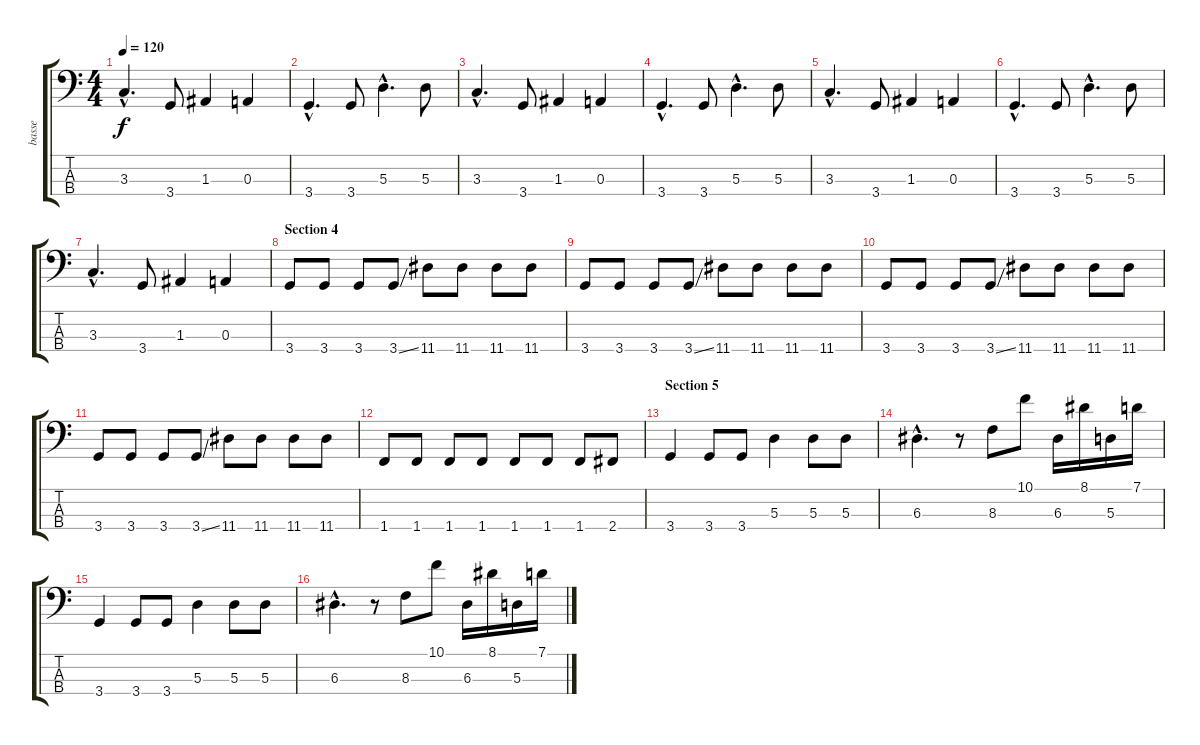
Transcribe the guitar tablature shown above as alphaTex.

\track ("basse" "basse") {instrument electricbassfinger}
\staff {score tabs}
\tuning (G2 D2 A1 E1) {hide}
\ts (4 4)
\tempo 120
\clef f4
\ks c
3.3{hac}.4{d dy f} 3.4.8 1.3.4 0.3.4 |
3.4{hac}.4{d} 3.4.8 5.3{hac}.4{d} 5.3.8 |
3.3{hac}.4{d} 3.4.8 1.3.4 0.3.4 |
3.4{hac}.4{d} 3.4.8 5.3{hac}.4{d} 5.3.8 |
3.3{hac}.4{d} 3.4.8 1.3.4 0.3.4 |
3.4{hac}.4{d} 3.4.8 5.3{hac}.4{d} 5.3.8 |
3.3{hac}.4{d} 3.4.8 1.3.4 0.3.4 |
\section ("" "Section 4")
3.4.8 3.4.8 3.4.8 3.4{ss}.8 11.4.8 11.4.8 11.4.8 11.4.8 |
3.4.8 3.4.8 3.4.8 3.4{ss}.8 11.4.8 11.4.8 11.4.8 11.4.8 |
3.4.8 3.4.8 3.4.8 3.4{ss}.8 11.4.8 11.4.8 11.4.8 11.4.8 |
3.4.8 3.4.8 3.4.8 3.4{ss}.8 11.4.8 11.4.8 11.4.8 11.4.8 |
1.4.8 1.4.8 1.4.8 1.4.8 1.4.8 1.4.8 1.4.8 2.4.8 |
\section ("" "Section 5")
3.4.4 3.4.8 3.4.8 5.3.4 5.3.8 5.3.8 |
6.3{hac}.4{d} r.8 8.3.8 10.1.8 6.3.16 8.1.16 5.3.16 7.1.16 |
3.4.4 3.4.8 3.4.8 5.3.4 5.3.8 5.3.8 |
6.3{hac}.4{d} r.8 8.3.8 10.1.8 6.3.16 8.1.16 5.3.16 7.1.16
